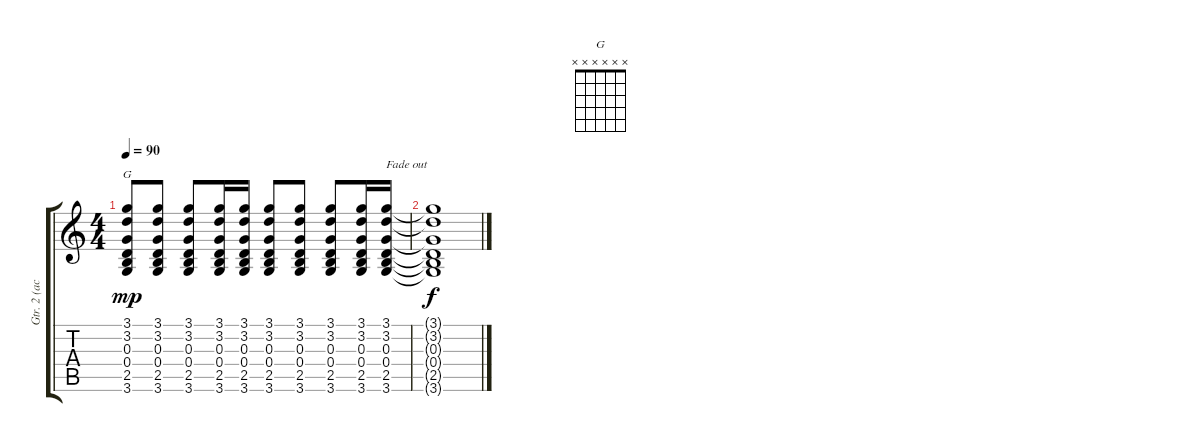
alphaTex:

\track ("Gtr. 2 (acous.)" "Gtr. 2 (ac") {instrument acousticguitarsteel}
\staff {score tabs}
\tuning (E4 B3 G3 D3 A2 E2) {hide}
\chord ("G" x x x x x x)
\ts (4 4)
\tempo 90
\clef g2
\ks c
(3.1 3.2 0.3 0.4 2.5 3.6).8{ch "G" dy mp} (3.1 3.2 0.3 0.4 2.5 3.6).8 (3.1 3.2 0.3 0.4 2.5 3.6).8 (3.1 3.2 0.3 0.4 2.5 3.6).16 (3.1 3.2 0.3 0.4 2.5 3.6).16 (3.1 3.2 0.3 0.4 2.5 3.6).8 (3.1 3.2 0.3 0.4 2.5 3.6).8 (3.1 3.2 0.3 0.4 2.5 3.6).8 (3.1 3.2 0.3 0.4 2.5 3.6).16 (3.1 3.2 0.3 0.4 2.5 3.6).16{txt "Fade out"} |
(3.1{t} 3.2{t} 0.3{t} 0.4{t} 2.5{t} 3.6{t}).1{dy f}
